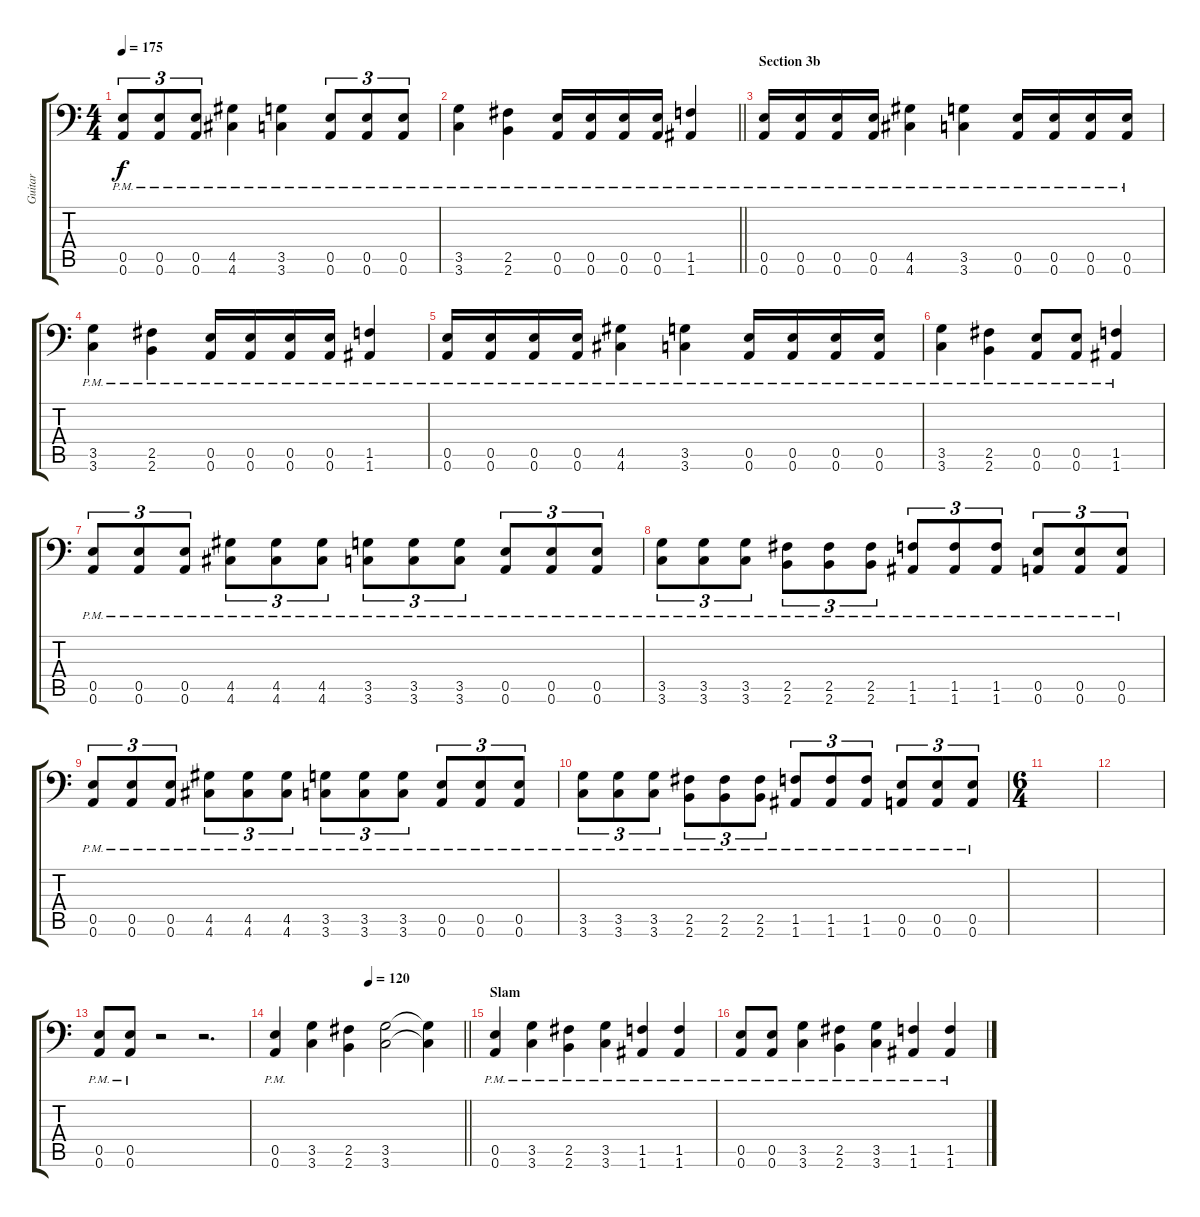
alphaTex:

\track ("Guitar" "Guitar") {instrument distortionguitar}
\staff {score tabs}
\tuning (B3 Gb3 D3 A2 E2 A1) {hide}
\ts (4 4)
\tempo 175
\clef f4
\ks c
(0.5{pm} 0.6{pm}).8{tu (3 2) dy f} (0.5{pm} 0.6{pm}).8{tu (3 2)} (0.5{pm} 0.6{pm}).8{tu (3 2)} (4.5{pm} 4.6{pm}).4 (3.5{pm} 3.6{pm}).4 (0.5{pm} 0.6{pm}).8{tu (3 2)} (0.5{pm} 0.6{pm}).8{tu (3 2)} (0.5{pm} 0.6{pm}).8{tu (3 2)} |
\barLineRight lightlight
(3.5{pm} 3.6{pm}).4 (2.5{pm} 2.6{pm}).4 (0.5{pm} 0.6{pm}).16 (0.5{pm} 0.6{pm}).16 (0.5{pm} 0.6{pm}).16 (0.5{pm} 0.6{pm}).16 (1.5{pm} 1.6{pm}).4 |
\section ("" "Section 3b")
(0.5{pm} 0.6{pm}).16 (0.5{pm} 0.6{pm}).16 (0.5{pm} 0.6{pm}).16 (0.5{pm} 0.6{pm}).16 (4.5{pm} 4.6{pm}).4 (3.5{pm} 3.6{pm}).4 (0.5{pm} 0.6{pm}).16 (0.5{pm} 0.6{pm}).16 (0.5{pm} 0.6{pm}).16 (0.5{pm} 0.6{pm}).16 |
(3.5{pm} 3.6{pm}).4 (2.5{pm} 2.6{pm}).4 (0.5{pm} 0.6{pm}).16 (0.5{pm} 0.6{pm}).16 (0.5{pm} 0.6{pm}).16 (0.5{pm} 0.6{pm}).16 (1.5{pm} 1.6{pm}).4 |
(0.5{pm} 0.6{pm}).16 (0.5{pm} 0.6{pm}).16 (0.5{pm} 0.6{pm}).16 (0.5{pm} 0.6{pm}).16 (4.5{pm} 4.6{pm}).4 (3.5{pm} 3.6{pm}).4 (0.5{pm} 0.6{pm}).16 (0.5{pm} 0.6{pm}).16 (0.5{pm} 0.6{pm}).16 (0.5{pm} 0.6{pm}).16 |
(3.5{pm} 3.6{pm}).4 (2.5{pm} 2.6{pm}).4 (0.5{pm} 0.6{pm}).8 (0.5{pm} 0.6{pm}).8 (1.5{pm} 1.6{pm}).4 |
(0.5{pm} 0.6{pm}).8{tu (3 2)} (0.5{pm} 0.6{pm}).8{tu (3 2)} (0.5{pm} 0.6{pm}).8{tu (3 2)} (4.5{pm} 4.6{pm}).8{tu (3 2)} (4.5{pm} 4.6{pm}).8{tu (3 2)} (4.5{pm} 4.6{pm}).8{tu (3 2)} (3.5{pm} 3.6{pm}).8{tu (3 2)} (3.5{pm} 3.6{pm}).8{tu (3 2)} (3.5{pm} 3.6{pm}).8{tu (3 2)} (0.5{pm} 0.6{pm}).8{tu (3 2)} (0.5{pm} 0.6{pm}).8{tu (3 2)} (0.5{pm} 0.6{pm}).8{tu (3 2)} |
(3.5{pm} 3.6{pm}).8{tu (3 2)} (3.5{pm} 3.6{pm}).8{tu (3 2)} (3.5{pm} 3.6{pm}).8{tu (3 2)} (2.5{pm} 2.6{pm}).8{tu (3 2)} (2.5{pm} 2.6{pm}).8{tu (3 2)} (2.5{pm} 2.6{pm}).8{tu (3 2)} (1.5{pm} 1.6{pm}).8{tu (3 2)} (1.5{pm} 1.6{pm}).8{tu (3 2)} (1.5{pm} 1.6{pm}).8{tu (3 2)} (0.5{pm} 0.6{pm}).8{tu (3 2)} (0.5{pm} 0.6{pm}).8{tu (3 2)} (0.5{pm} 0.6{pm}).8{tu (3 2)} |
(0.5{pm} 0.6{pm}).8{tu (3 2)} (0.5{pm} 0.6{pm}).8{tu (3 2)} (0.5{pm} 0.6{pm}).8{tu (3 2)} (4.5{pm} 4.6{pm}).8{tu (3 2)} (4.5{pm} 4.6{pm}).8{tu (3 2)} (4.5{pm} 4.6{pm}).8{tu (3 2)} (3.5{pm} 3.6{pm}).8{tu (3 2)} (3.5{pm} 3.6{pm}).8{tu (3 2)} (3.5{pm} 3.6{pm}).8{tu (3 2)} (0.5{pm} 0.6{pm}).8{tu (3 2)} (0.5{pm} 0.6{pm}).8{tu (3 2)} (0.5{pm} 0.6{pm}).8{tu (3 2)} |
(3.5{pm} 3.6{pm}).8{tu (3 2)} (3.5{pm} 3.6{pm}).8{tu (3 2)} (3.5{pm} 3.6{pm}).8{tu (3 2)} (2.5{pm} 2.6{pm}).8{tu (3 2)} (2.5{pm} 2.6{pm}).8{tu (3 2)} (2.5{pm} 2.6{pm}).8{tu (3 2)} (1.5{pm} 1.6{pm}).8{tu (3 2)} (1.5{pm} 1.6{pm}).8{tu (3 2)} (1.5{pm} 1.6{pm}).8{tu (3 2)} (0.5{pm} 0.6{pm}).8{tu (3 2)} (0.5{pm} 0.6{pm}).8{tu (3 2)} (0.5{pm} 0.6{pm}).8{tu (3 2)} |
\ts (6 4)
|
|
(0.5{pm} 0.6{pm}).8 (0.5{pm} 0.6{pm}).8 r.2 r.2{d} |
\tempo (120 0.5)
\barLineRight lightlight
(0.5{pm} 0.6{pm}).4 (3.5 3.6).4 (2.5 2.6).4 (3.5 3.6).2 (3.5{t} 3.6{t}).4 |
\section ("" "Slam")
(0.5{pm} 0.6{pm}).4 (3.5{pm} 3.6{pm}).4 (2.5{pm} 2.6{pm}).4 (3.5{pm} 3.6{pm}).4 (1.5{pm} 1.6{pm}).4 (1.5{pm} 1.6{pm}).4 |
(0.5{pm} 0.6{pm}).8 (0.5{pm} 0.6{pm}).8 (3.5{pm} 3.6{pm}).4 (2.5{pm} 2.6{pm}).4 (3.5{pm} 3.6{pm}).4 (1.5{pm} 1.6{pm}).4 (1.5{pm} 1.6{pm}).4
